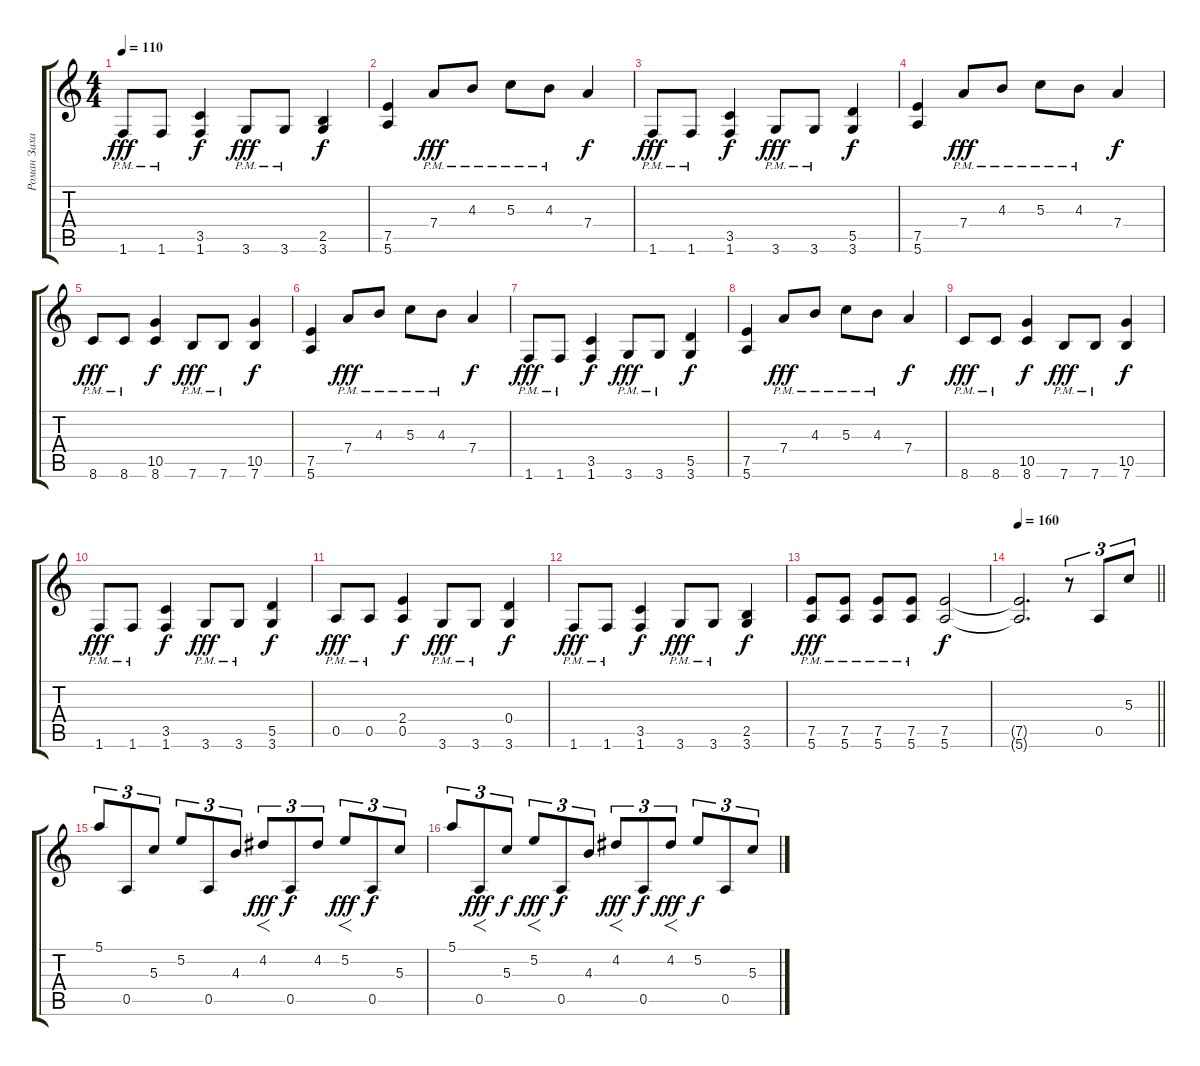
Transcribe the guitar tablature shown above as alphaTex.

\track ("Роман Захаров" "Роман Заха") {instrument distortionguitar}
\staff {score tabs}
\tuning (E4 B3 G3 D3 A2 E2) {hide}
\ts (4 4)
\tempo 110
\clef g2
\ks c
1.6{pm}.8{dy fff} 1.6{pm}.8 (3.5 1.6).4{dy f} 3.6{pm}.8{dy fff} 3.6{pm}.8 (2.5 3.6).4{dy f} |
(7.5 5.6).4{balance 10} 7.4{pm}.8{dy fff} 4.3{pm}.8 5.3{pm}.8 4.3{pm}.8 7.4.4{dy f} |
1.6{pm}.8{dy fff} 1.6{pm}.8 (3.5 1.6).4{dy f} 3.6{pm}.8{dy fff} 3.6{pm}.8 (5.5 3.6).4{dy f} |
(7.5 5.6).4 7.4{pm}.8{dy fff} 4.3{pm}.8 5.3{pm}.8 4.3{pm}.8 7.4.4{dy f} |
8.6{pm}.8{dy fff} 8.6{pm}.8 (10.5 8.6).4{dy f} 7.6{pm}.8{dy fff} 7.6{pm}.8 (10.5 7.6).4{dy f} |
(7.5 5.6).4 7.4{pm}.8{dy fff} 4.3{pm}.8 5.3{pm}.8 4.3{pm}.8 7.4.4{dy f} |
1.6{pm}.8{dy fff} 1.6{pm}.8 (3.5 1.6).4{dy f} 3.6{pm}.8{dy fff} 3.6{pm}.8 (5.5 3.6).4{dy f} |
(7.5 5.6).4 7.4{pm}.8{dy fff} 4.3{pm}.8 5.3{pm}.8 4.3{pm}.8 7.4.4{dy f} |
8.6{pm}.8{dy fff} 8.6{pm}.8 (10.5 8.6).4{dy f} 7.6{pm}.8{dy fff} 7.6{pm}.8 (10.5 7.6).4{dy f} |
1.6{pm}.8{dy fff} 1.6{pm}.8 (3.5 1.6).4{dy f} 3.6{pm}.8{dy fff} 3.6{pm}.8 (5.5 3.6).4{dy f} |
0.5{pm}.8{dy fff} 0.5{pm}.8 (2.4 0.5).4{dy f} 3.6{pm}.8{dy fff} 3.6{pm}.8 (0.4 3.6).4{dy f} |
1.6{pm}.8{dy fff} 1.6{pm}.8 (3.5 1.6).4{dy f} 3.6{pm}.8{dy fff} 3.6{pm}.8 (2.5 3.6).4{dy f} |
(7.5{pm} 5.6{pm}).8{dy fff} (7.5{pm} 5.6{pm}).8 (7.5{pm} 5.6{pm}).8 (7.5{pm} 5.6{pm}).8 (7.5 5.6).2{dy f} |
\tempo 160
\barLineRight lightlight
(7.5{t} 5.6{t}).2{d} r.8{tu (3 2)} 0.5.8{tu (3 2)} 5.3.8{tu (3 2)} |
\section ("" "")
5.1.8{tu (3 2)} 0.5.8{tu (3 2)} 5.3.8{tu (3 2)} 5.2.8{tu (3 2)} 0.5.8{tu (3 2)} 4.3.8{tu (3 2)} 4.2.8{f tu (3 2) dy fff balance 16} 0.5.8{tu (3 2) dy f} 4.2.8{tu (3 2)} 5.2.8{f tu (3 2) dy fff balance 8} 0.5.8{tu (3 2) dy f} 5.3.8{tu (3 2)} |
5.1.8{tu (3 2)} 0.5.8{f tu (3 2) dy fff balance 0} 5.3.8{tu (3 2) dy f} 5.2.8{f tu (3 2) dy fff balance 8} 0.5.8{tu (3 2) dy f} 4.3.8{tu (3 2)} 4.2.8{f tu (3 2) dy fff balance 0} 0.5.8{tu (3 2) dy f} 4.2.8{f tu (3 2) dy fff balance 8} 5.2.8{tu (3 2) dy f} 0.5.8{tu (3 2)} 5.3.8{tu (3 2)}
